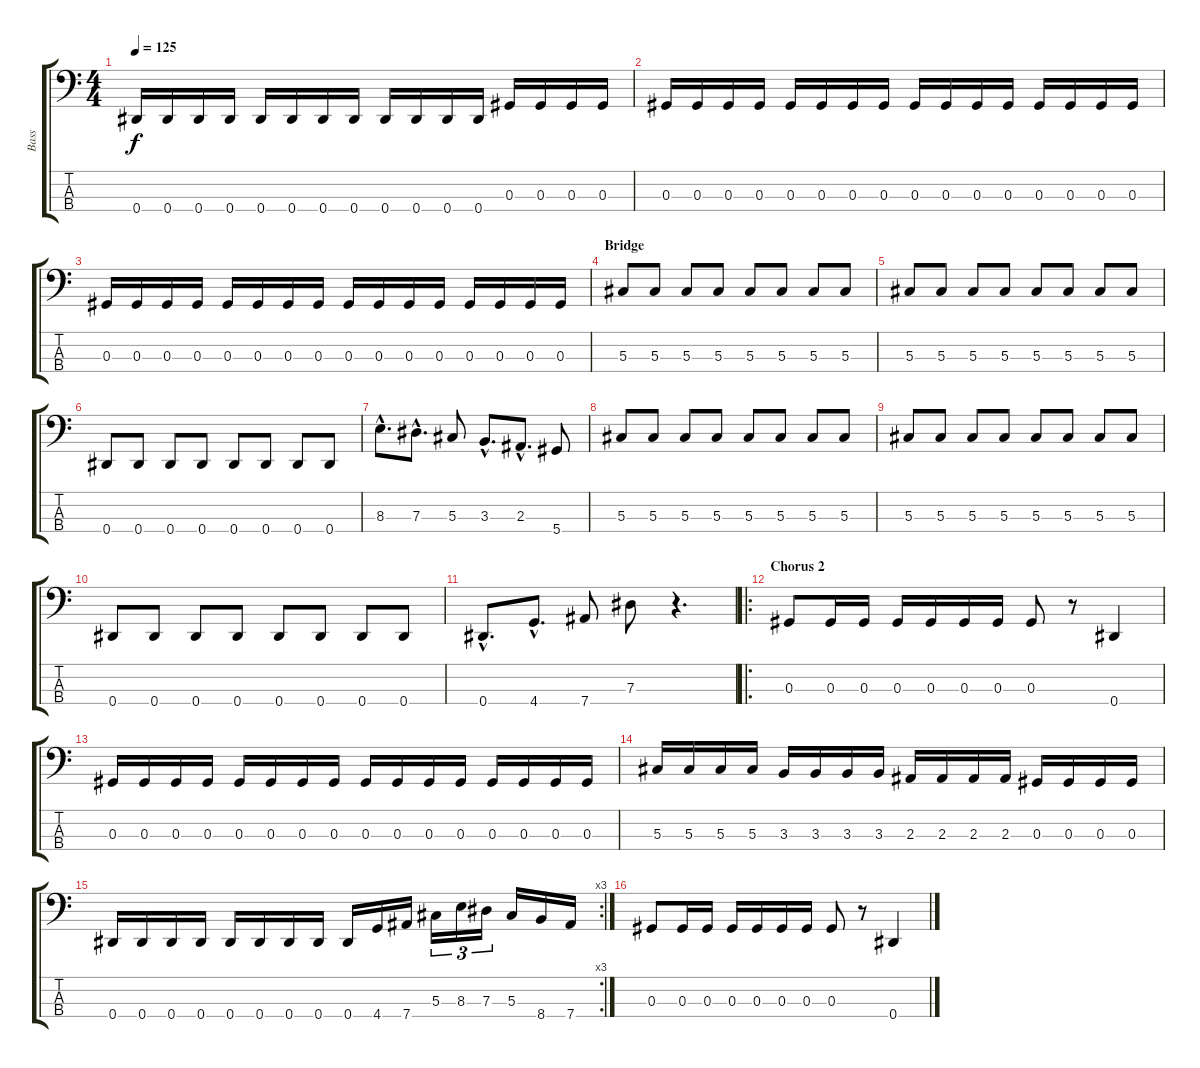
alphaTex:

\track ("Bass" "Bass") {instrument electricbasspick}
\staff {score tabs}
\tuning (Gb2 Db2 Ab1 Eb1) {hide}
\ts (4 4)
\tempo 125
\clef f4
\ks c
0.4.16{dy f} 0.4.16 0.4.16 0.4.16 0.4.16 0.4.16 0.4.16 0.4.16 0.4.16 0.4.16 0.4.16 0.4.16 0.3.16 0.3.16 0.3.16 0.3.16 |
0.3.16 0.3.16 0.3.16 0.3.16 0.3.16 0.3.16 0.3.16 0.3.16 0.3.16 0.3.16 0.3.16 0.3.16 0.3.16 0.3.16 0.3.16 0.3.16 |
0.3.16 0.3.16 0.3.16 0.3.16 0.3.16 0.3.16 0.3.16 0.3.16 0.3.16 0.3.16 0.3.16 0.3.16 0.3.16 0.3.16 0.3.16 0.3.16 |
\section ("" "Bridge")
5.3.8 5.3.8 5.3.8 5.3.8 5.3.8 5.3.8 5.3.8 5.3.8 |
5.3.8 5.3.8 5.3.8 5.3.8 5.3.8 5.3.8 5.3.8 5.3.8 |
0.4.8 0.4.8 0.4.8 0.4.8 0.4.8 0.4.8 0.4.8 0.4.8 |
8.3{hac}.8{d} 7.3{hac}.8{d} 5.3.8 3.3{hac}.8{d} 2.3{hac}.8{d} 5.4.8 |
5.3.8 5.3.8 5.3.8 5.3.8 5.3.8 5.3.8 5.3.8 5.3.8 |
5.3.8 5.3.8 5.3.8 5.3.8 5.3.8 5.3.8 5.3.8 5.3.8 |
0.4.8 0.4.8 0.4.8 0.4.8 0.4.8 0.4.8 0.4.8 0.4.8 |
0.4{hac}.8{d} 4.4{hac}.8{d} 7.4.8 7.3.8 r.4{d} |
\ro
\section ("" "Chorus 2")
0.3.8 0.3.16 0.3.16 0.3.16 0.3.16 0.3.16 0.3.16 0.3.8 r.8 0.4.4 |
0.3.16 0.3.16 0.3.16 0.3.16 0.3.16 0.3.16 0.3.16 0.3.16 0.3.16 0.3.16 0.3.16 0.3.16 0.3.16 0.3.16 0.3.16 0.3.16 |
5.3.16 5.3.16 5.3.16 5.3.16 3.3.16 3.3.16 3.3.16 3.3.16 2.3.16 2.3.16 2.3.16 2.3.16 0.3.16 0.3.16 0.3.16 0.3.16 |
\rc 3
0.4.16 0.4.16 0.4.16 0.4.16 0.4.16 0.4.16 0.4.16 0.4.16 0.4.16 4.4.16 7.4.16 5.3.16{tu (3 2)} 8.3.16{tu (3 2)} 7.3.16{tu (3 2)} 5.3.16 8.4.16 7.4.16 |
0.3.8 0.3.16 0.3.16 0.3.16 0.3.16 0.3.16 0.3.16 0.3.8 r.8 0.4.4
